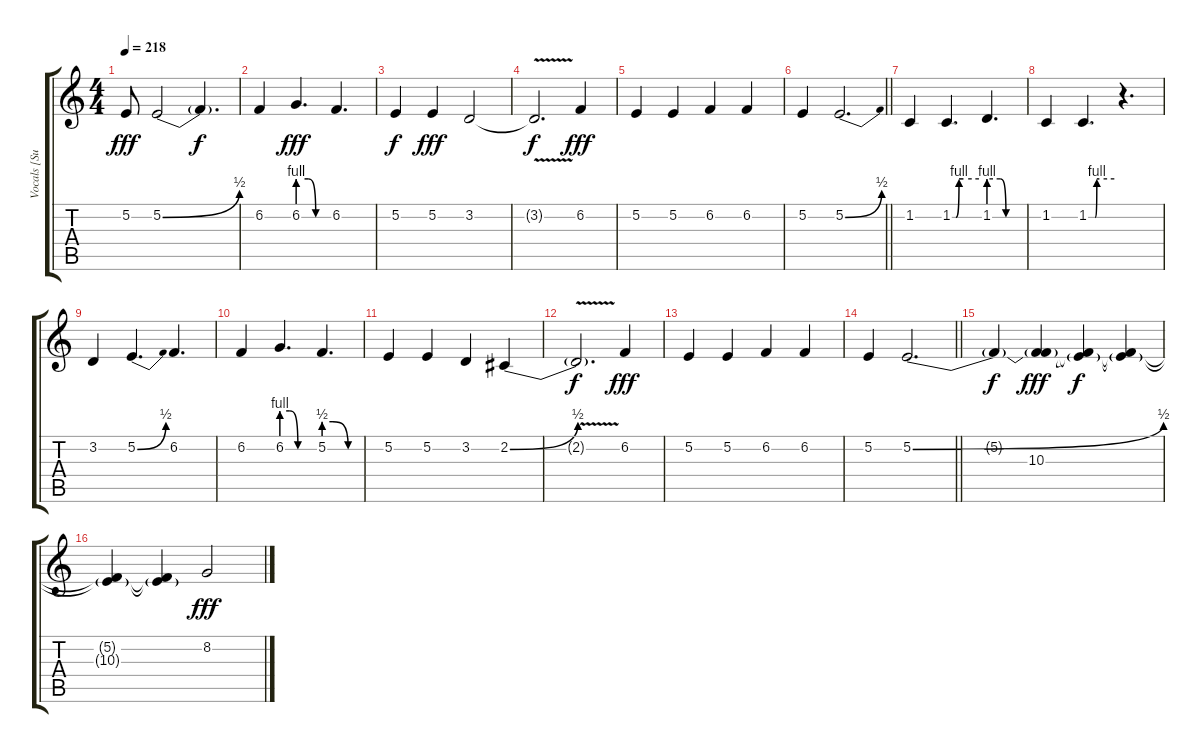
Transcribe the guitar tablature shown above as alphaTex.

\track ("Vocals [Sully Erna]" "Vocals [Su") {instrument violin}
\staff {score tabs}
\tuning (E4 B3 G3 D3 A2 E2) {hide}
\ts (4 4)
\tempo 218
\clef g2
\ks c
5.2.8{dy fff} 5.2{be (bend 0 0 60 2)}.2 5.2{t}.4{d dy f} |
6.2.4 6.2{be (custom 0 4 20 4 35 0 60 0)}.4{d dy fff} 6.2.4{d} |
5.2.4{dy f} 5.2.4{dy fff} 3.2.2 |
3.2{v t}.2{d dy f} 6.2.4{dy fff} |
5.2.4 5.2.4 6.2.4 6.2.4 |
\barLineRight lightlight
5.2.4 5.2{be (bend 0 0 60 2)}.2{d} |
1.2.4 1.2{be (custom 0 0 8 0 15 4 25 4 60 4)}.4{d} 1.2{be (custom 0 4 20 4 30 0 60 0)}.4{d} |
1.2.4 1.2{be (custom 0 0 15 0 19 4 25 4 60 4)}.4{d} r.4{d} |
3.2.4 5.2{be (bend 0 0 60 2)}.4{d} 6.2.4{d} |
6.2.4 6.2{be (custom 0 4 15 4 30 0 60 0)}.4{d} 5.2{be (custom 0 2 15 2 40 0 60 0)}.4{d} |
5.2.4 5.2.4 3.2.4 2.2{be (bend 0 0 60 2)}.4 |
2.2{v t}.2{d dy f} 6.2.4{dy fff} |
5.2.4 5.2.4 6.2.4 6.2.4 |
\barLineRight lightlight
5.2.4 5.2{be (bend 0 0 60 2)}.2{d} |
5.2{t}.4{dy f} (5.2{t} 10.3).4{dy fff} (5.2{t} 10.3{t}).4{dy f} (5.2{t} 10.3{t}).4 |
(5.2{t} 10.3{t}).4 (5.2{t} 10.3{t}).4 8.2.2{dy fff}
